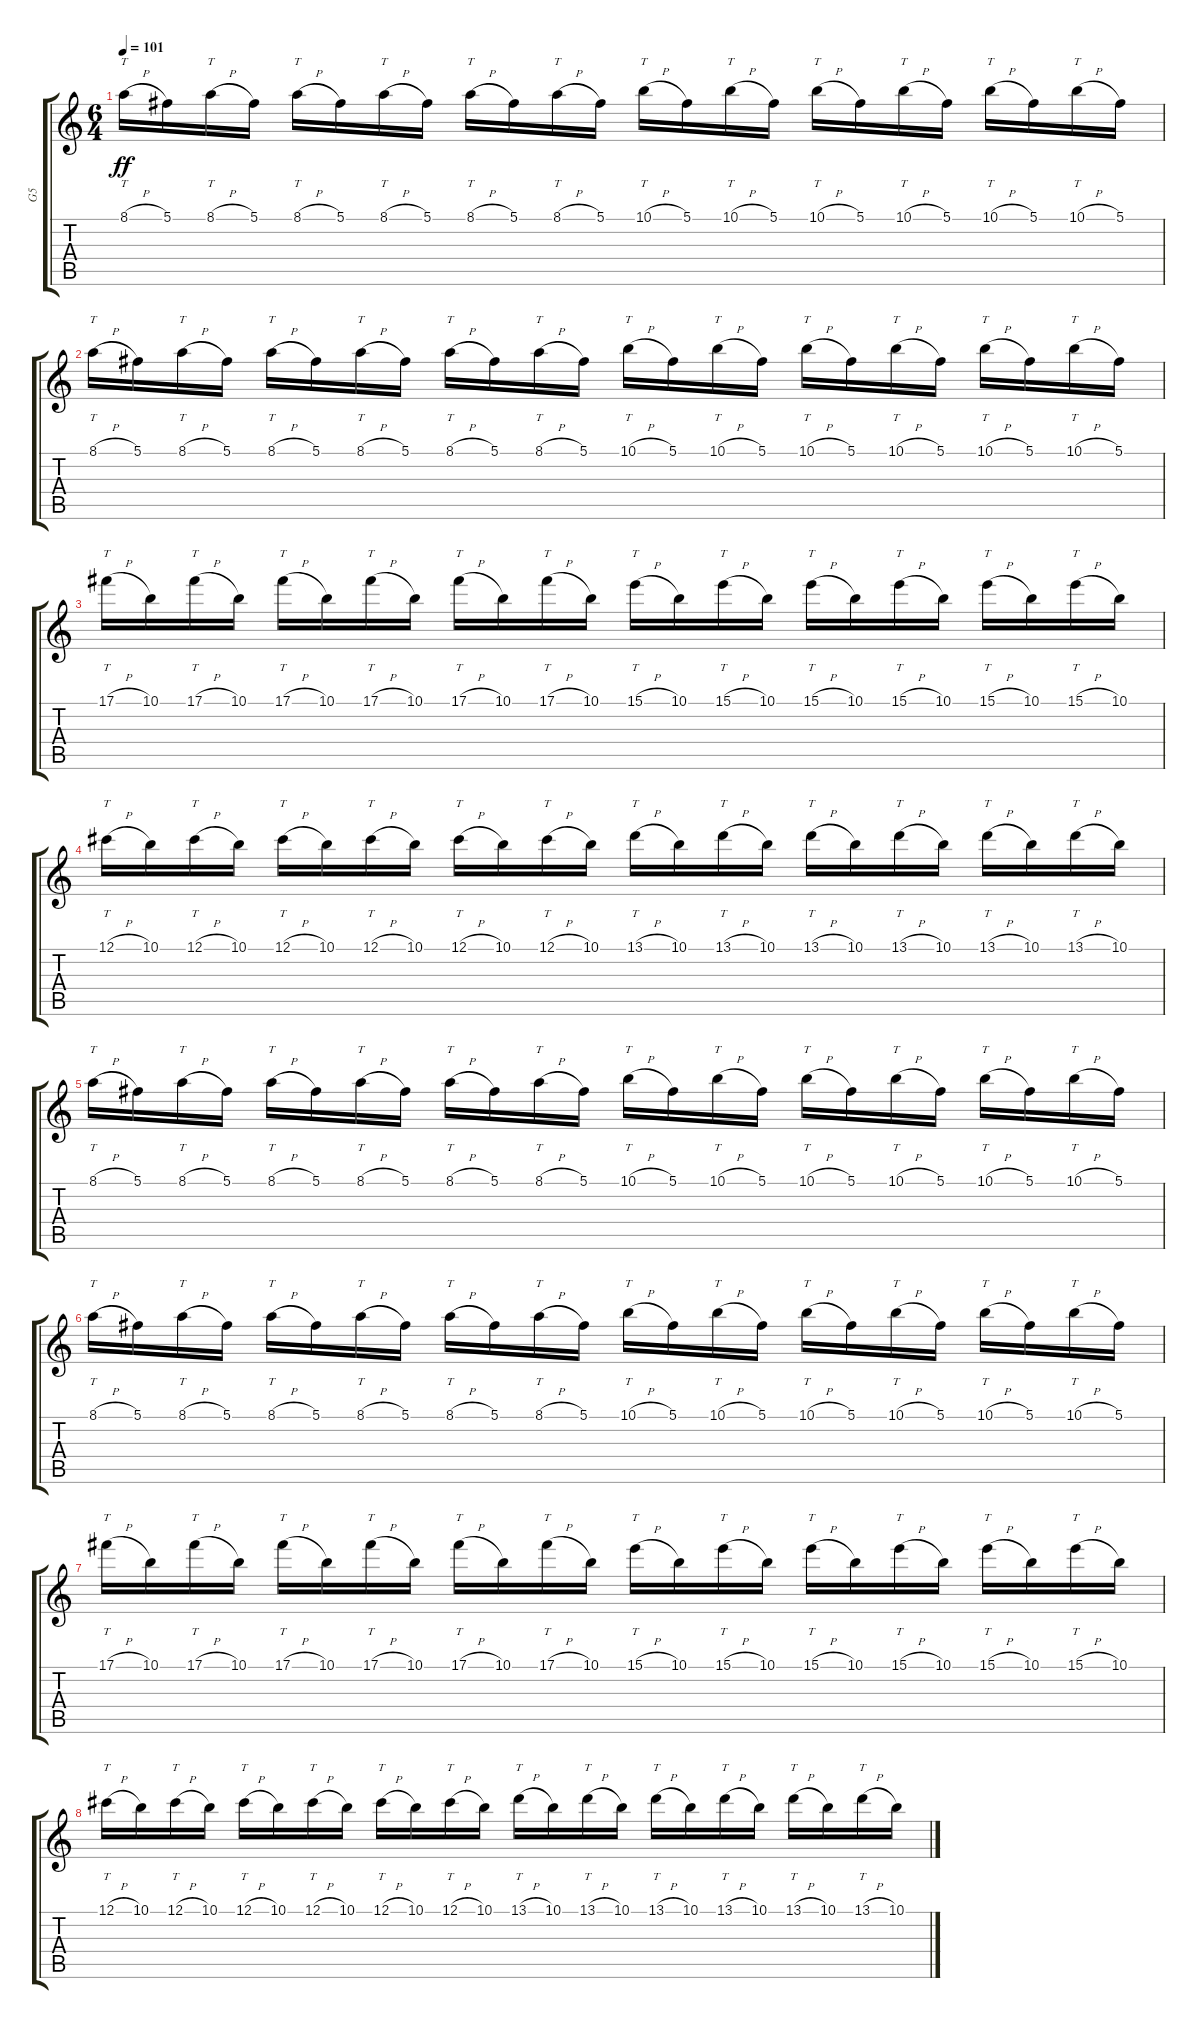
\track ("G5" "G5") {instrument distortionguitar}
\staff {score tabs}
\tuning (Db4 Ab3 E3 B2 Gb2 B1) {hide}
\ts (6 4)
\tempo 101
\clef g2
\ks c
8.1{h}.16{tt dy ff} 5.1.16 8.1{h}.16{tt} 5.1.16 8.1{h}.16{tt} 5.1.16 8.1{h}.16{tt} 5.1.16 8.1{h}.16{tt} 5.1.16 8.1{h}.16{tt} 5.1.16 10.1{h}.16{tt} 5.1.16 10.1{h}.16{tt} 5.1.16 10.1{h}.16{tt} 5.1.16 10.1{h}.16{tt} 5.1.16 10.1{h}.16{tt} 5.1.16 10.1{h}.16{tt} 5.1.16 |
8.1{h}.16{tt} 5.1.16 8.1{h}.16{tt} 5.1.16 8.1{h}.16{tt} 5.1.16 8.1{h}.16{tt} 5.1.16 8.1{h}.16{tt} 5.1.16 8.1{h}.16{tt} 5.1.16 10.1{h}.16{tt} 5.1.16 10.1{h}.16{tt} 5.1.16 10.1{h}.16{tt} 5.1.16 10.1{h}.16{tt} 5.1.16 10.1{h}.16{tt} 5.1.16 10.1{h}.16{tt} 5.1.16 |
17.1{h}.16{tt balance 16} 10.1.16 17.1{h}.16{tt} 10.1.16 17.1{h}.16{tt} 10.1.16 17.1{h}.16{tt} 10.1.16 17.1{h}.16{tt} 10.1.16 17.1{h}.16{tt} 10.1.16 15.1{h}.16{tt} 10.1.16 15.1{h}.16{tt} 10.1.16 15.1{h}.16{tt} 10.1.16 15.1{h}.16{tt} 10.1.16 15.1{h}.16{tt} 10.1.16 15.1{h}.16{tt} 10.1.16 |
12.1{h}.16{tt} 10.1.16 12.1{h}.16{tt} 10.1.16 12.1{h}.16{tt} 10.1.16 12.1{h}.16{tt} 10.1.16 12.1{h}.16{tt} 10.1.16 12.1{h}.16{tt} 10.1.16 13.1{h}.16{tt} 10.1.16 13.1{h}.16{tt} 10.1.16 13.1{h}.16{tt} 10.1.16 13.1{h}.16{tt} 10.1.16 13.1{h}.16{tt} 10.1.16 13.1{h}.16{tt} 10.1.16 |
8.1{h}.16{tt} 5.1.16 8.1{h}.16{tt} 5.1.16 8.1{h}.16{tt} 5.1.16 8.1{h}.16{tt} 5.1.16 8.1{h}.16{tt} 5.1.16 8.1{h}.16{tt} 5.1.16 10.1{h}.16{tt} 5.1.16 10.1{h}.16{tt} 5.1.16 10.1{h}.16{tt} 5.1.16 10.1{h}.16{tt} 5.1.16 10.1{h}.16{tt} 5.1.16 10.1{h}.16{tt} 5.1.16 |
8.1{h}.16{tt} 5.1.16 8.1{h}.16{tt} 5.1.16 8.1{h}.16{tt} 5.1.16 8.1{h}.16{tt} 5.1.16 8.1{h}.16{tt} 5.1.16 8.1{h}.16{tt} 5.1.16 10.1{h}.16{tt} 5.1.16 10.1{h}.16{tt} 5.1.16 10.1{h}.16{tt} 5.1.16 10.1{h}.16{tt} 5.1.16 10.1{h}.16{tt} 5.1.16 10.1{h}.16{tt} 5.1.16 |
17.1{h}.16{tt balance 0} 10.1.16 17.1{h}.16{tt} 10.1.16 17.1{h}.16{tt} 10.1.16 17.1{h}.16{tt} 10.1.16 17.1{h}.16{tt} 10.1.16 17.1{h}.16{tt} 10.1.16 15.1{h}.16{tt} 10.1.16 15.1{h}.16{tt} 10.1.16 15.1{h}.16{tt} 10.1.16 15.1{h}.16{tt} 10.1.16 15.1{h}.16{tt} 10.1.16 15.1{h}.16{tt} 10.1.16 |
12.1{h}.16{tt} 10.1.16 12.1{h}.16{tt} 10.1.16 12.1{h}.16{tt} 10.1.16 12.1{h}.16{tt} 10.1.16 12.1{h}.16{tt} 10.1.16 12.1{h}.16{tt} 10.1.16 13.1{h}.16{tt} 10.1.16 13.1{h}.16{tt} 10.1.16 13.1{h}.16{tt} 10.1.16 13.1{h}.16{tt} 10.1.16 13.1{h}.16{tt} 10.1.16 13.1{h}.16{tt} 10.1.16
